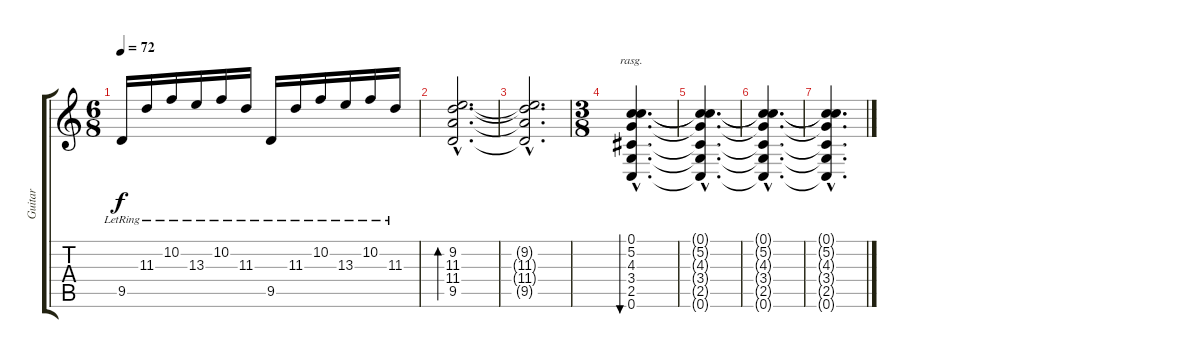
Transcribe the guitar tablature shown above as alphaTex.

\track ("Guitar" "Guitar") {instrument acousticguitarsteel}
\staff {score tabs}
\tuning (C4 G3 Eb3 Bb2 F2 C2) {hide}
\ts (6 8)
\tempo 72
\clef g2
\ks c
9.5{lr}.16{dy f} 11.3{lr}.16 10.2{lr}.16 13.3{lr}.16 10.2{lr}.16 11.3{lr}.16 9.5{lr}.16 11.3{lr}.16 10.2{lr}.16 13.3{lr}.16 10.2{lr}.16 11.3{lr}.16 |
(9.2{hac} 11.3{hac} 11.4{hac} 9.5{hac}).2{d bd 240} |
(9.2{hac t} 11.3{hac t} 11.4{hac t} 9.5{hac t}).2{d} |
\ts (3 8)
(0.1{hac} 5.2{hac} 4.3{hac} 3.4{hac} 2.5{hac} 0.6{hac}).4{d bu 240 rasg ii volume 0 instrument bagpipe} |
(0.1{hac t} 5.2{hac t} 4.3{hac t} 3.4{hac t} 2.5{hac t} 0.6{hac t}).4{d} |
(0.1{hac t} 5.2{hac t} 4.3{hac t} 3.4{hac t} 2.5{hac t} 0.6{hac t}).4{d} |
(0.1{hac t} 5.2{hac t} 4.3{hac t} 3.4{hac t} 2.5{hac t} 0.6{hac t}).4{d}
